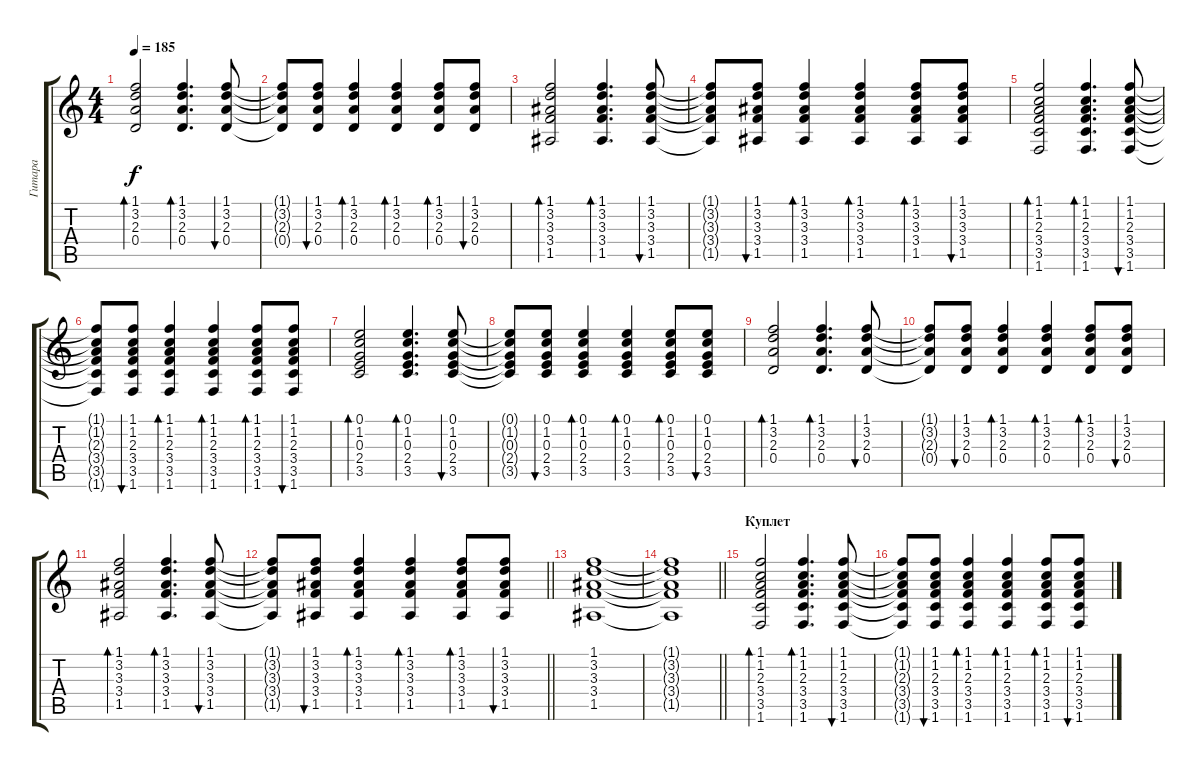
\track ("Гитара" "Гитара") {instrument acousticguitarsteel}
\staff {score tabs}
\tuning (E4 B3 G3 D3 A2 E2) {hide}
\ts (4 4)
\tempo 185
\clef g2
\ks c
(1.1 3.2 2.3 0.4).2{bd 60 dy f} (1.1 3.2 2.3 0.4).4{d bd 60} (1.1 3.2 2.3 0.4).8{bu 60} |
(1.1{t} 3.2{t} 2.3{t} 0.4{t}).8 (1.1 3.2 2.3 0.4).8{bu 60} (1.1 3.2 2.3 0.4).4{bd 60} (1.1 3.2 2.3 0.4).4{bd 60} (1.1 3.2 2.3 0.4).8{bd 60} (1.1 3.2 2.3 0.4).8{bu 60} |
(1.1 3.2 3.3 3.4 1.5).2{bd 60} (1.1 3.2 3.3 3.4 1.5).4{d bd 60} (1.1 3.2 3.3 3.4 1.5).8{bu 60} |
(1.1{t} 3.2{t} 3.3{t} 3.4{t} 1.5{t}).8 (1.1 3.2 3.3 3.4 1.5).8{bu 60} (1.1 3.2 3.3 3.4 1.5).4{bd 60} (1.1 3.2 3.3 3.4 1.5).4{bd 60} (1.1 3.2 3.3 3.4 1.5).8{bd 60} (1.1 3.2 3.3 3.4 1.5).8{bu 60} |
(1.1 1.2 2.3 3.4 3.5 1.6).2{bd 60} (1.1 1.2 2.3 3.4 3.5 1.6).4{d bd 60} (1.1 1.2 2.3 3.4 3.5 1.6).8{bu 60} |
(1.1{t} 1.2{t} 2.3{t} 3.4{t} 3.5{t} 1.6{t}).8 (1.1 1.2 2.3 3.4 3.5 1.6).8{bu 60} (1.1 1.2 2.3 3.4 3.5 1.6).4{bd 60} (1.1 1.2 2.3 3.4 3.5 1.6).4{bd 60} (1.1 1.2 2.3 3.4 3.5 1.6).8{bd 60} (1.1 1.2 2.3 3.4 3.5 1.6).8{bu 60} |
(0.1 1.2 0.3 2.4 3.5).2{bd 60} (0.1 1.2 0.3 2.4 3.5).4{d bd 60} (0.1 1.2 0.3 2.4 3.5).8{bu 60} |
(0.1{t} 1.2{t} 0.3{t} 2.4{t} 3.5{t}).8 (0.1 1.2 0.3 2.4 3.5).8{bu 60} (0.1 1.2 0.3 2.4 3.5).4{bd 60} (0.1 1.2 0.3 2.4 3.5).4{bd 60} (0.1 1.2 0.3 2.4 3.5).8{bd 60} (0.1 1.2 0.3 2.4 3.5).8{bu 60} |
(1.1 3.2 2.3 0.4).2{bd 60} (1.1 3.2 2.3 0.4).4{d bd 60} (1.1 3.2 2.3 0.4).8{bu 60} |
(1.1{t} 3.2{t} 2.3{t} 0.4{t}).8 (1.1 3.2 2.3 0.4).8{bu 60} (1.1 3.2 2.3 0.4).4{bd 60} (1.1 3.2 2.3 0.4).4{bd 60} (1.1 3.2 2.3 0.4).8{bd 60} (1.1 3.2 2.3 0.4).8{bu 60} |
(1.1 3.2 3.3 3.4 1.5).2{bd 60} (1.1 3.2 3.3 3.4 1.5).4{d bd 60} (1.1 3.2 3.3 3.4 1.5).8{bu 60} |
\barLineRight lightlight
(1.1{t} 3.2{t} 3.3{t} 3.4{t} 1.5{t}).8 (1.1 3.2 3.3 3.4 1.5).8{bu 60} (1.1 3.2 3.3 3.4 1.5).4{bd 60} (1.1 3.2 3.3 3.4 1.5).4{bd 60} (1.1 3.2 3.3 3.4 1.5).8{bd 60} (1.1 3.2 3.3 3.4 1.5).8{bu 60} |
(1.1 3.2 3.3 3.4 1.5).1 |
\barLineRight lightlight
(1.1{t} 3.2{t} 3.3{t} 3.4{t} 1.5{t}).1 |
\section ("" "Куплет")
(1.1 1.2 2.3 3.4 3.5 1.6).2{bd 60} (1.1 1.2 2.3 3.4 3.5 1.6).4{d bd 60} (1.1 1.2 2.3 3.4 3.5 1.6).8{bu 60} |
(1.1{t} 1.2{t} 2.3{t} 3.4{t} 3.5{t} 1.6{t}).8 (1.1 1.2 2.3 3.4 3.5 1.6).8{bu 60} (1.1 1.2 2.3 3.4 3.5 1.6).4{bd 60} (1.1 1.2 2.3 3.4 3.5 1.6).4{bd 60} (1.1 1.2 2.3 3.4 3.5 1.6).8{bd 60} (1.1 1.2 2.3 3.4 3.5 1.6).8{bu 60}
